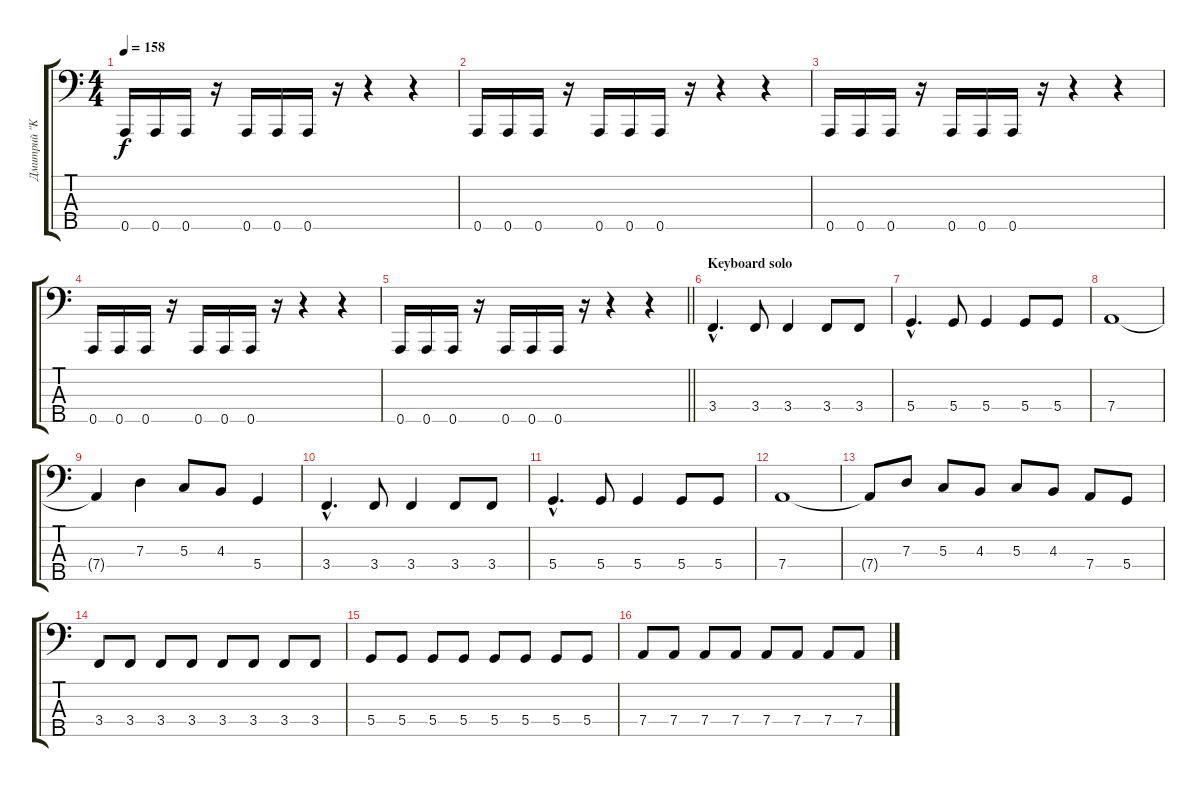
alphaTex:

\track ("Дмитрий \"Kawazu\" Голяшев" "Дмитрий \"K") {instrument electricbassfinger}
\staff {score tabs}
\tuning (F2 C2 G1 D1 A0) {hide}
\ts (4 4)
\tempo 158
\clef f4
\ks c
0.5.16{dy f} 0.5.16 0.5.16 r.16 0.5.16 0.5.16 0.5.16 r.16 r.4 r.4 |
0.5.16 0.5.16 0.5.16 r.16 0.5.16 0.5.16 0.5.16 r.16 r.4 r.4 |
0.5.16 0.5.16 0.5.16 r.16 0.5.16 0.5.16 0.5.16 r.16 r.4 r.4 |
0.5.16 0.5.16 0.5.16 r.16 0.5.16 0.5.16 0.5.16 r.16 r.4 r.4 |
\barLineRight lightlight
0.5.16 0.5.16 0.5.16 r.16 0.5.16 0.5.16 0.5.16 r.16 r.4 r.4 |
\section ("" "Keyboard solo")
3.4{hac}.4{d} 3.4.8 3.4.4 3.4.8 3.4.8 |
5.4{hac}.4{d} 5.4.8 5.4.4 5.4.8 5.4.8 |
7.4.1 |
7.4{t}.4 7.3.4 5.3.8 4.3.8 5.4.4 |
3.4{hac}.4{d} 3.4.8 3.4.4 3.4.8 3.4.8 |
5.4{hac}.4{d} 5.4.8 5.4.4 5.4.8 5.4.8 |
7.4.1 |
7.4{t}.8 7.3.8 5.3.8 4.3.8 5.3.8 4.3.8 7.4.8 5.4.8 |
3.4.8 3.4.8 3.4.8 3.4.8 3.4.8 3.4.8 3.4.8 3.4.8 |
5.4.8 5.4.8 5.4.8 5.4.8 5.4.8 5.4.8 5.4.8 5.4.8 |
7.4.8 7.4.8 7.4.8 7.4.8 7.4.8 7.4.8 7.4.8 7.4.8
